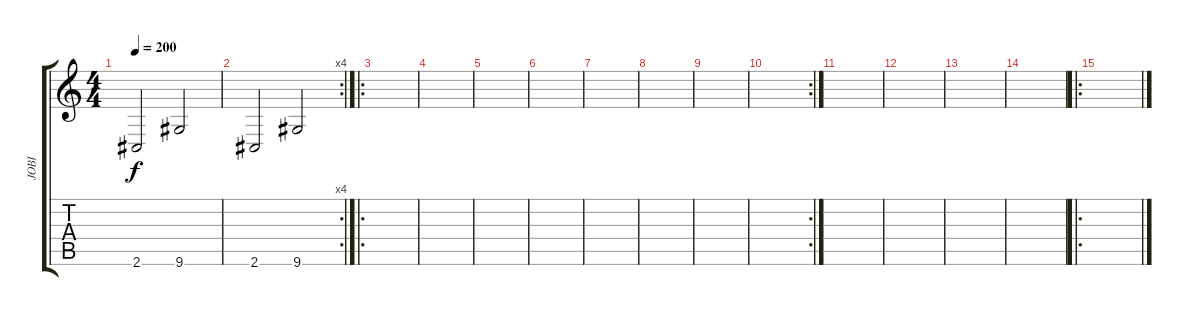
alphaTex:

\track ("JOBI" "JOBI") {instrument distortionguitar}
\staff {score tabs}
\tuning (Db4 Ab3 E3 B2 Gb2 B1) {hide}
\ts (4 4)
\tempo 200
\clef g2
\ks c
2.6.2{dy f} 9.6.2 |
\rc 4
2.6.2 9.6.2 |
\ro
|
|
|
|
|
|
|
\rc 2
|
|
|
|
|
\ro
